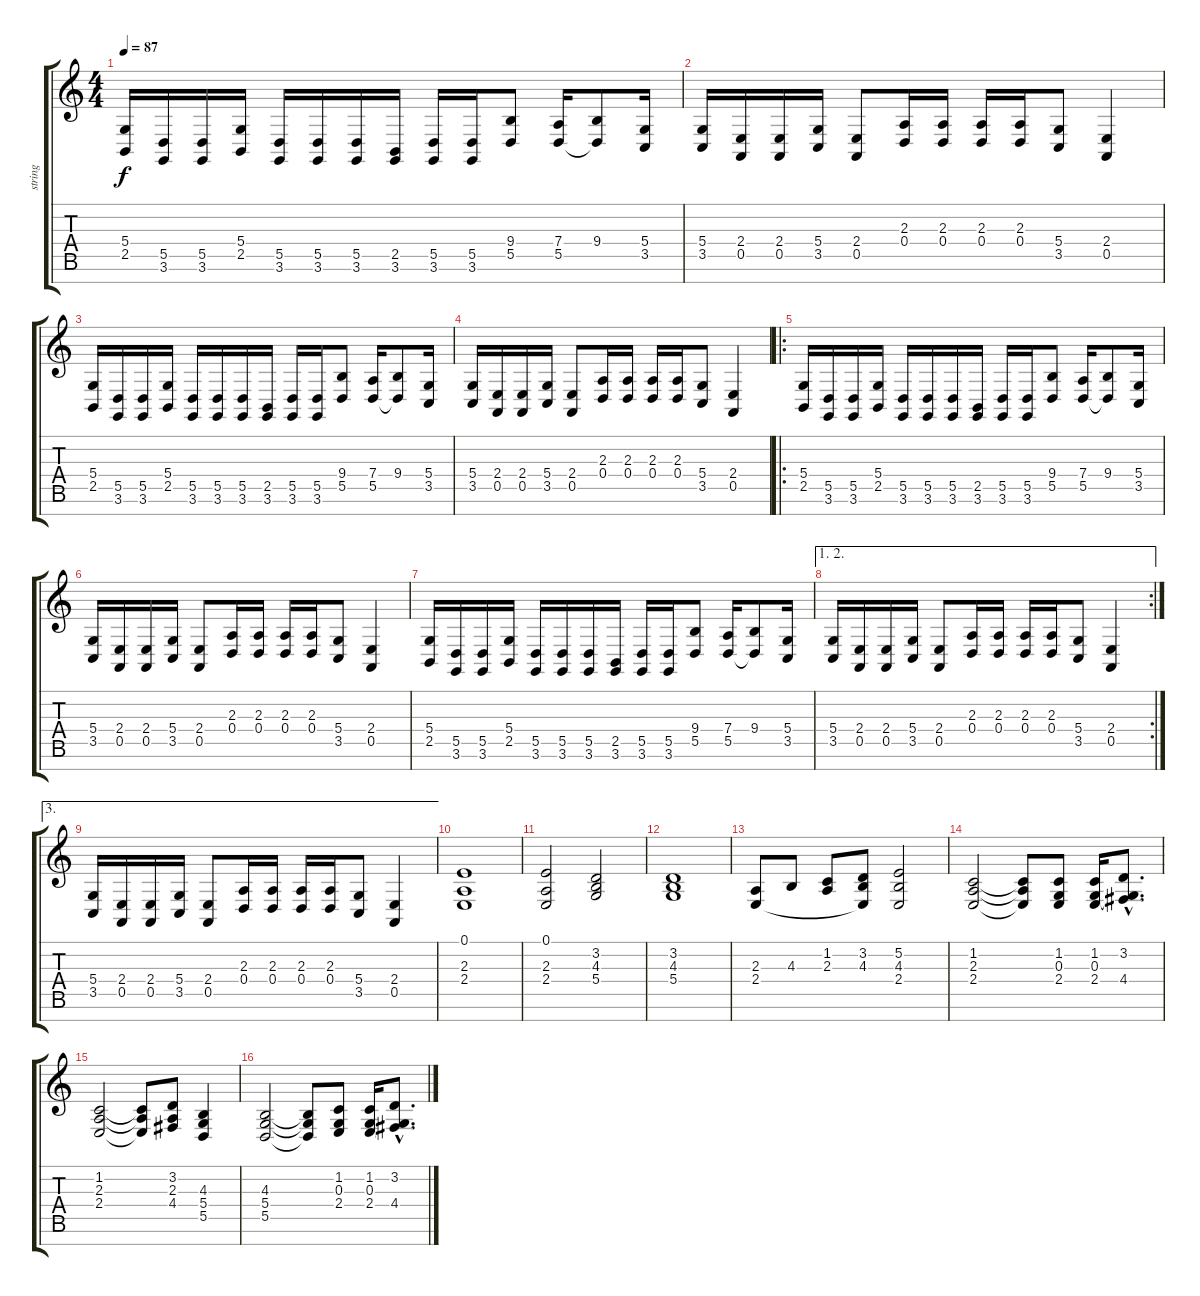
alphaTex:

\track ("string" "string") {instrument synthstrings1}
\staff {score tabs}
\tuning (E4 B3 G3 D3 A2 E2 B1) {hide}
\ts (4 4)
\tempo 87
\clef g2
\ks c
(5.4 2.5).16{dy f} (5.5 3.6).16 (5.5 3.6).16 (5.4 2.5).16 (5.5 3.6).16 (5.5 3.6).16 (5.5 3.6).16 (2.5 3.6).16 (5.5 3.6).16 (5.5 3.6).16 (9.4 5.5).8 (7.4 5.5).16 (9.4 5.5{t}).8 (5.4 3.5).16 |
(5.4 3.5).16 (2.4 0.5).16 (2.4 0.5).16 (5.4 3.5).16 (2.4 0.5).8 (2.3 0.4).16 (2.3 0.4).16 (2.3 0.4).16 (2.3 0.4).16 (5.4 3.5).8 (2.4 0.5).4 |
(5.4 2.5).16 (5.5 3.6).16 (5.5 3.6).16 (5.4 2.5).16 (5.5 3.6).16 (5.5 3.6).16 (5.5 3.6).16 (2.5 3.6).16 (5.5 3.6).16 (5.5 3.6).16 (9.4 5.5).8 (7.4 5.5).16 (9.4 5.5{t}).8 (5.4 3.5).16 |
(5.4 3.5).16 (2.4 0.5).16 (2.4 0.5).16 (5.4 3.5).16 (2.4 0.5).8 (2.3 0.4).16 (2.3 0.4).16 (2.3 0.4).16 (2.3 0.4).16 (5.4 3.5).8 (2.4 0.5).4 |
\ro
(5.4 2.5).16 (5.5 3.6).16 (5.5 3.6).16 (5.4 2.5).16 (5.5 3.6).16 (5.5 3.6).16 (5.5 3.6).16 (2.5 3.6).16 (5.5 3.6).16 (5.5 3.6).16 (9.4 5.5).8 (7.4 5.5).16 (9.4 5.5{t}).8 (5.4 3.5).16 |
(5.4 3.5).16 (2.4 0.5).16 (2.4 0.5).16 (5.4 3.5).16 (2.4 0.5).8 (2.3 0.4).16 (2.3 0.4).16 (2.3 0.4).16 (2.3 0.4).16 (5.4 3.5).8 (2.4 0.5).4 |
(5.4 2.5).16 (5.5 3.6).16 (5.5 3.6).16 (5.4 2.5).16 (5.5 3.6).16 (5.5 3.6).16 (5.5 3.6).16 (2.5 3.6).16 (5.5 3.6).16 (5.5 3.6).16 (9.4 5.5).8 (7.4 5.5).16 (9.4 5.5{t}).8 (5.4 3.5).16 |
\ae (1 2)
\rc 2
(5.4 3.5).16 (2.4 0.5).16 (2.4 0.5).16 (5.4 3.5).16 (2.4 0.5).8 (2.3 0.4).16 (2.3 0.4).16 (2.3 0.4).16 (2.3 0.4).16 (5.4 3.5).8 (2.4 0.5).4 |
\ae 3
(5.4 3.5).16 (2.4 0.5).16 (2.4 0.5).16 (5.4 3.5).16 (2.4 0.5).8 (2.3 0.4).16 (2.3 0.4).16 (2.3 0.4).16 (2.3 0.4).16 (5.4 3.5).8 (2.4 0.5).4 |
(0.1 2.3 2.4).1 |
(0.1 2.3 2.4).2 (3.2 4.3 5.4).2 |
(3.2 4.3 5.4).1 |
(2.3 2.4).8 4.3.8 (1.2 2.3).8 (3.2 4.3 2.4{t}).8 (5.2 4.3 2.4).2 |
(1.2 2.3 2.4).2 (1.2{t} 2.3{t} 2.4{t}).8 (1.2 0.3 2.4).8 (1.2 0.3 2.4).16 (3.2{hac} 0.3{hac t} 4.4{hac}).8{d} |
(1.2 2.3 2.4).2 (1.2{t} 2.3{t} 2.4{t}).8 (3.2 2.3 4.4).8 (4.3 5.4 5.5).4 |
(4.3 5.4 5.5).2 (4.3{t} 5.4{t} 5.5{t}).8 (1.2 0.3 2.4).8 (1.2 0.3 2.4).16 (3.2{hac} 0.3{hac t} 4.4{hac}).8{d}
